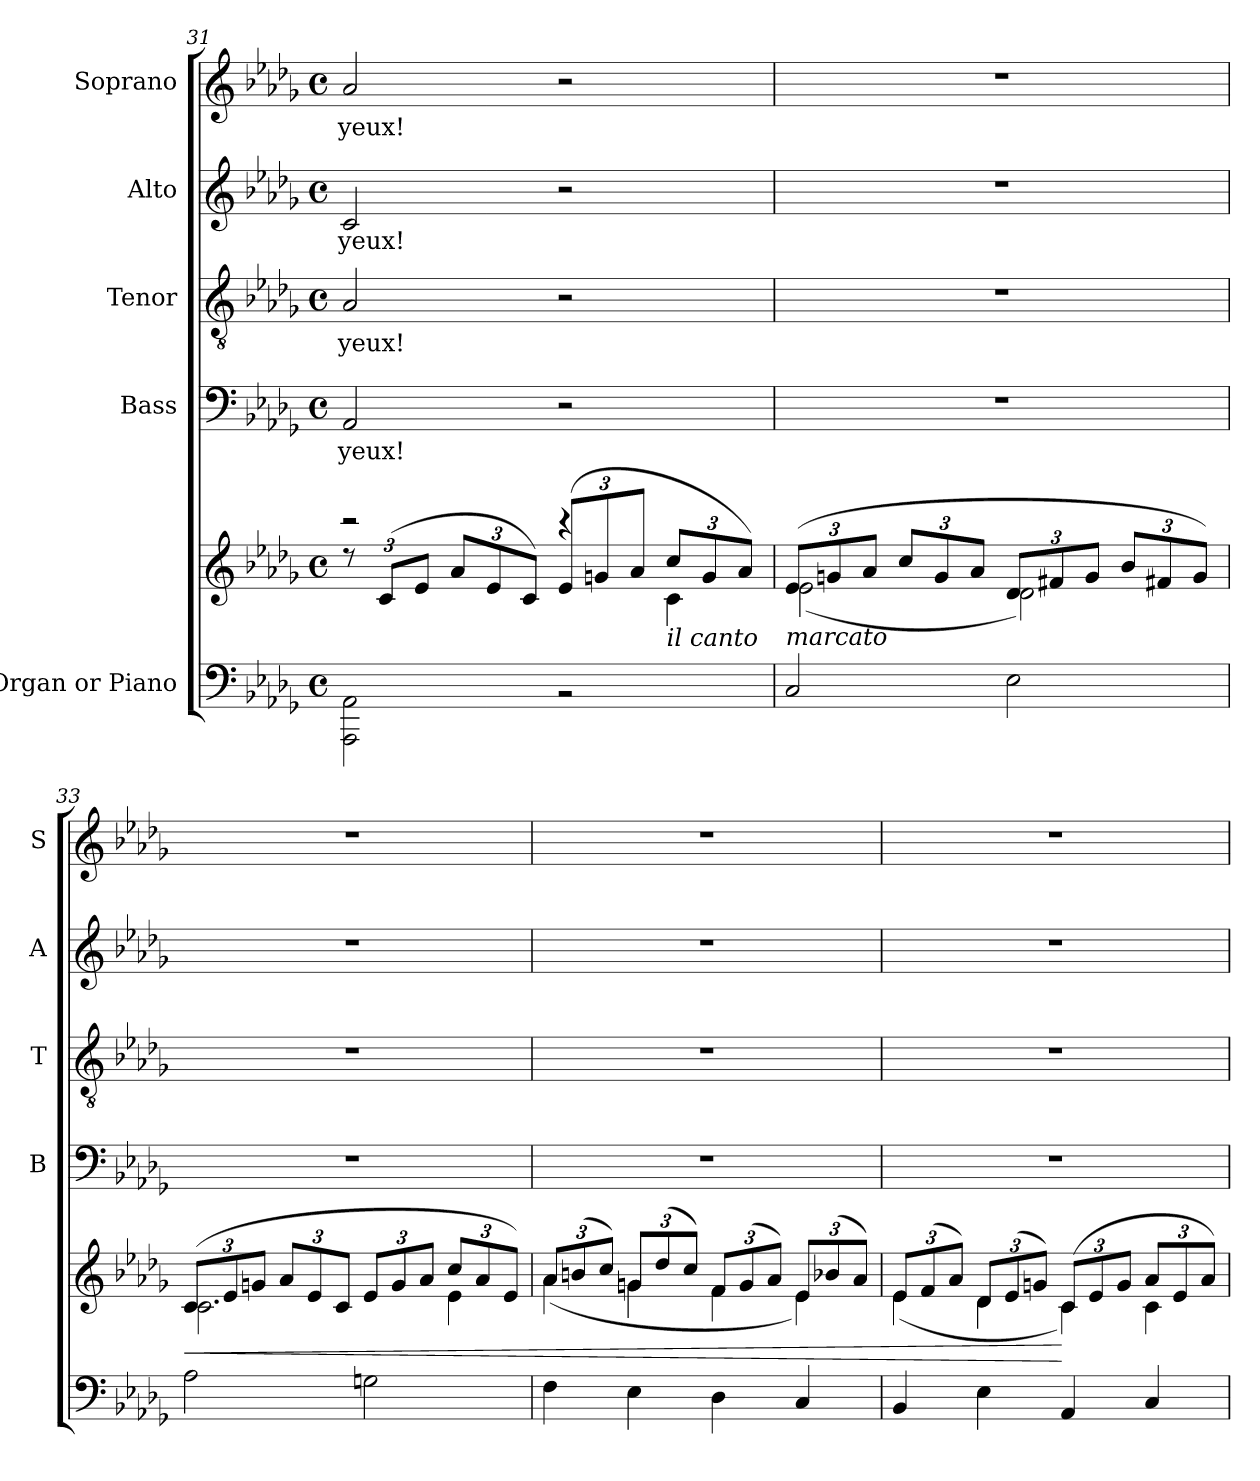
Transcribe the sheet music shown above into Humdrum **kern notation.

**kern	**kern	**dynam	**kern	**text	**kern	**text	**kern	**text	**kern	**text
*part5	*part5	*part5	*part4	*part4	*part3	*part3	*part2	*part2	*part1	*part1
*staff6	*staff5	*staff5/6	*staff4	*staff4	*staff3	*staff3	*staff2	*staff2	*staff1	*staff1
*I"Organ or Piano	*	*	*I"Bass	*	*I"Tenor	*	*I"Alto	*	*I"Soprano	*
*	*	*	*I'B	*	*I'T	*	*I'A	*	*I'S	*
!!LO:LB:g=z
*clefF4	*clefG2	*	*clefF4	*	*clefGv2	*	*clefG2	*	*clefG2	*
*k[b-e-a-d-g-]	*k[b-e-a-d-g-]	*	*k[b-e-a-d-g-]	*	*k[b-e-a-d-g-]	*	*k[b-e-a-d-g-]	*	*k[b-e-a-d-g-]	*
*M4/4	*M4/4	*	*M4/4	*	*M4/4	*	*M4/4	*	*M4/4	*
*met(c)	*met(c)	*	*met(c)	*	*met(c)	*	*met(c)	*	*met(c)	*
*	*Xbrackettup	*	*	*	*	*	*	*	*	*
=31	=31	=31	=31	=31	=31	=31	=31	=31	=31	=31
*	*^	*	*	*	*	*	*	*	*	*
!	!	!	!	!	!LO:LY:b	!	!LO:LY:b	!	!LO:LY:b	!	!LO:LY:b
2AAA-\ 2AA-\	12r	2rccc	.	2AA-/	yeux!	2A-/	yeux!	2c/	yeux!	2a-/	yeux!
.	(<12c/L	.	.	.	.	.	.	.	.	.	.
.	12e-/J	.	.	.	.	.	.	.	.	.	.
.	12a-/L	.	.	.	.	.	.	.	.	.	.
.	12e-/	.	.	.	.	.	.	.	.	.	.
.	12c/J)	.	.	.	.	.	.	.	.	.	.
2rBB	(>12e-/L	4rccc	.	2r	.	2r	.	2r	.	2r	.
.	12gn/	.	.	.	.	.	.	.	.	.	.
.	12a-/J	.	.	.	.	.	.	.	.	.	.
!	!LO:TX:b:i:t=il canto	!	!	!	!	!	!	!	!	!	!
.	12cc/L	4c\	.	.	.	.	.	.	.	.	.
.	12g/	.	.	.	.	.	.	.	.	.	.
.	12a-/J)	.	.	.	.	.	.	.	.	.	.
=32	=32	=32	=32	=32	=32	=32	=32	=32	=32	=32	=32
!	!LO:TX:b:i:t=marcato	!	!	!	!	!	!	!	!	!	!
2C/	(>12e-/L	(<2e-\	.	1r	.	1r	.	1r	.	1r	.
.	12gn/	.	.	.	.	.	.	.	.	.	.
.	12a-/J	.	.	.	.	.	.	.	.	.	.
.	12cc/L	.	.	.	.	.	.	.	.	.	.
.	12g/	.	.	.	.	.	.	.	.	.	.
.	12a-/J	.	.	.	.	.	.	.	.	.	.
2E-\	12d-/L	2d-\)	.	.	.	.	.	.	.	.	.
.	12f#X/	.	.	.	.	.	.	.	.	.	.
.	12g/J	.	.	.	.	.	.	.	.	.	.
.	12b-/L	.	.	.	.	.	.	.	.	.	.
.	12f#X/	.	.	.	.	.	.	.	.	.	.
.	12g/J)	.	.	.	.	.	.	.	.	.	.
=33	=33	=33	=33	=33	=33	=33	=33	=33	=33	=33	=33
!	!	!	!LO:HP:b	!	!	!	!	!	!	!	!
2A-\	(>12c/L	2.c\	<	1r	.	1r	.	1r	.	1r	.
.	12e-/	.	.	.	.	.	.	.	.	.	.
.	12gn/J	.	.	.	.	.	.	.	.	.	.
.	12a-/L	.	.	.	.	.	.	.	.	.	.
.	12e-/	.	.	.	.	.	.	.	.	.	.
.	12c/J	.	.	.	.	.	.	.	.	.	.
2Gn\	12e-/L	.	.	.	.	.	.	.	.	.	.
.	12g/	.	.	.	.	.	.	.	.	.	.
.	12a-/J	.	.	.	.	.	.	.	.	.	.
.	12cc/L	4e-\	.	.	.	.	.	.	.	.	.
.	12a-/	.	.	.	.	.	.	.	.	.	.
.	12e-/J)	.	.	.	.	.	.	.	.	.	.
!!LO:PB:g=z
=34	=34	=34	=34	=34	=34	=34	=34	=34	=34	=34	=34
4F\	12a-/L	(<4a-\	.	1r	.	1r	.	1r	.	1r	.
.	(>12bn/	.	.	.	.	.	.	.	.	.	.
.	12cc/J)	.	.	.	.	.	.	.	.	.	.
4E-\	12gn/L	4g\	.	.	.	.	.	.	.	.	.
.	(>12dd-/	.	.	.	.	.	.	.	.	.	.
.	12cc/J)	.	.	.	.	.	.	.	.	.	.
4D-\	12f/L	4f\	.	.	.	.	.	.	.	.	.
.	(>12g/	.	.	.	.	.	.	.	.	.	.
.	12a-/J)	.	.	.	.	.	.	.	.	.	.
4C/	12e-/L	4e-\)	.	.	.	.	.	.	.	.	.
.	(>12b-X/	.	.	.	.	.	.	.	.	.	.
.	12a-/J)	.	.	.	.	.	.	.	.	.	.
=35	=35	=35	=35	=35	=35	=35	=35	=35	=35	=35	=35
4BB-/	12e-/L	(<4e-\	.	1r	.	1r	.	1r	.	1r	.
.	(>12f/	.	.	.	.	.	.	.	.	.	.
.	12a-/J)	.	.	.	.	.	.	.	.	.	.
4E-\	12d-/L	4d-\	.	.	.	.	.	.	.	.	.
.	(>12e-/	.	.	.	.	.	.	.	.	.	.
.	12gn/J)	.	.	.	.	.	.	.	.	.	.
4AA-/	(>12c/L	4c\)	[	.	.	.	.	.	.	.	.
.	12e-/	.	.	.	.	.	.	.	.	.	.
.	12g/J	.	.	.	.	.	.	.	.	.	.
4C/	12a-/L	4c\	.	.	.	.	.	.	.	.	.
.	12e-/	.	.	.	.	.	.	.	.	.	.
.	12a-/J)	.	.	.	.	.	.	.	.	.	.
*	*v	*v	*	*	*	*	*	*	*	*	*
=	=	=	=	=	=	=	=	=	=	=
*-	*-	*-	*-	*-	*-	*-	*-	*-	*-	*-
